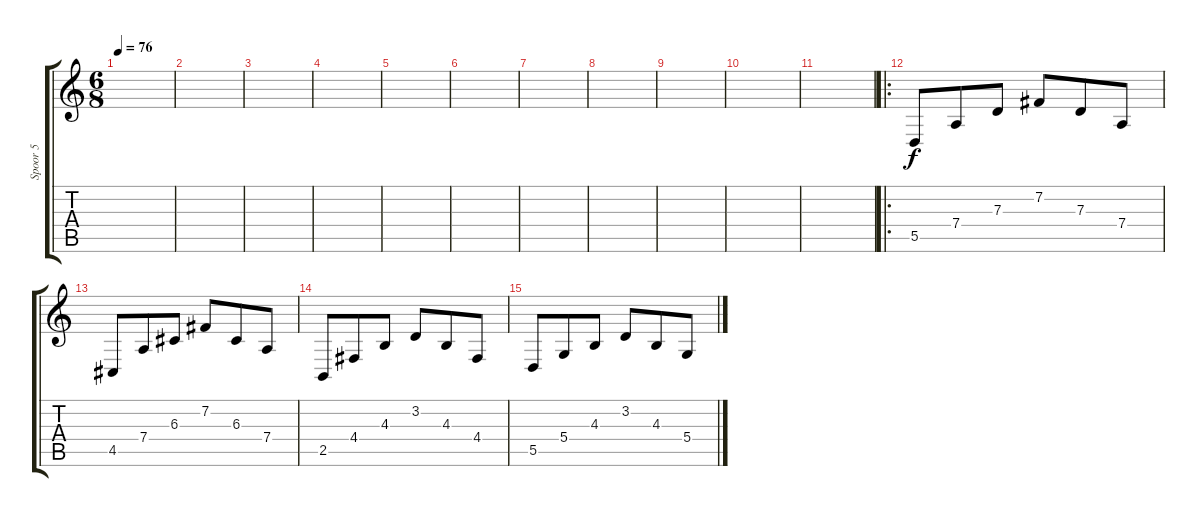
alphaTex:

\track ("Spoor 5" "Spoor 5") {instrument pad1newage}
\staff {score tabs}
\tuning (E4 B3 G3 D3 A2 E2) {hide}
\ts (6 8)
\tempo 76
\clef g2
\ks c
|
|
|
|
|
|
|
|
|
|
|
\ro
5.5.8 7.4.8 7.3.8 7.2.8 7.3.8 7.4.8 |
4.5.8 7.4.8 6.3.8 7.2.8 6.3.8 7.4.8 |
2.5.8 4.4.8 4.3.8 3.2.8 4.3.8 4.4.8 |
5.5.8 5.4.8 4.3.8 3.2.8 4.3.8 5.4.8
